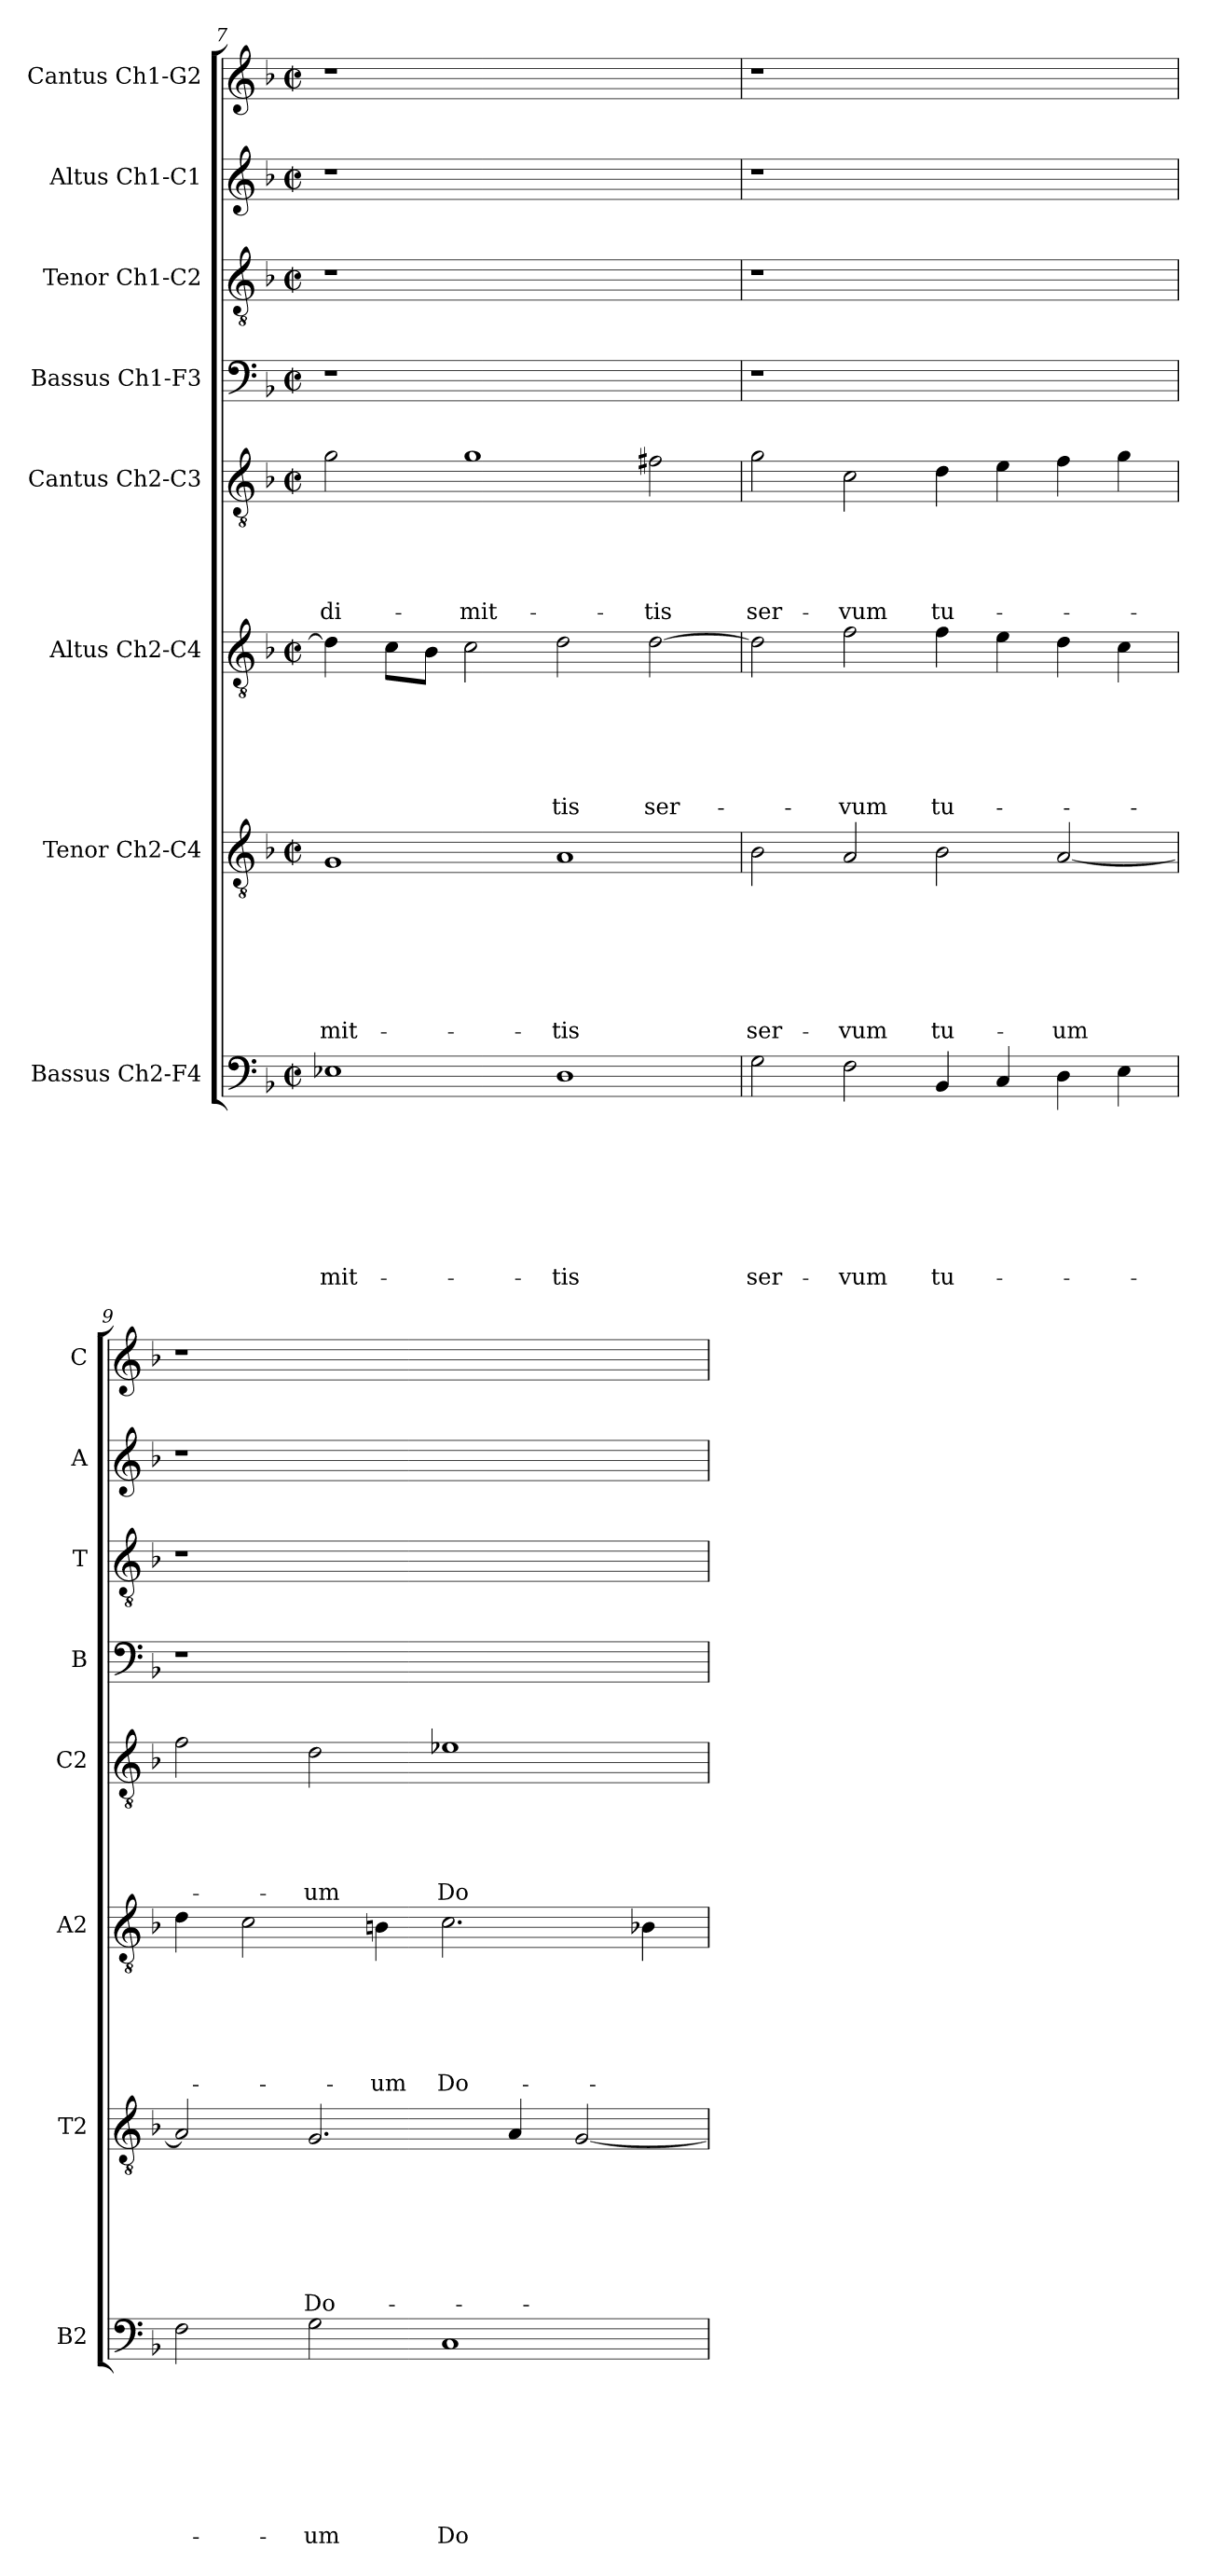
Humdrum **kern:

**kern	**text	**text	**text	**text	**text	**text	**text	**text	**kern	**text	**text	**text	**text	**text	**text	**text	**kern	**text	**text	**text	**text	**text	**text	**kern	**text	**text	**text	**text	**text	**kern	**kern	**kern	**kern
*part8	*part8	*part8	*part8	*part8	*part8	*part8	*part8	*part8	*part7	*part7	*part7	*part7	*part7	*part7	*part7	*part7	*part6	*part6	*part6	*part6	*part6	*part6	*part6	*part5	*part5	*part5	*part5	*part5	*part5	*part4	*part3	*part2	*part1
*staff8	*staff8	*staff8	*staff8	*staff8	*staff8	*staff8	*staff8	*staff8	*staff7	*staff7	*staff7	*staff7	*staff7	*staff7	*staff7	*staff7	*staff6	*staff6	*staff6	*staff6	*staff6	*staff6	*staff6	*staff5	*staff5	*staff5	*staff5	*staff5	*staff5	*staff4	*staff3	*staff2	*staff1
*I"Bassus Ch2-F4	*	*	*	*	*	*	*	*	*I"Tenor Ch2-C4	*	*	*	*	*	*	*	*I"Altus Ch2-C4	*	*	*	*	*	*	*I"Cantus Ch2-C3	*	*	*	*	*	*I"Bassus Ch1-F3	*I"Tenor Ch1-C2	*I"Altus Ch1-C1	*I"Cantus Ch1-G2
*I'B2	*	*	*	*	*	*	*	*	*I'T2	*	*	*	*	*	*	*	*I'A2	*	*	*	*	*	*	*I'C2	*	*	*	*	*	*I'B	*I'T	*I'A	*I'C
*clefF4	*	*	*	*	*	*	*	*	*clefGv2	*	*	*	*	*	*	*	*clefGv2	*	*	*	*	*	*	*clefGv2	*	*	*	*	*	*clefF4	*clefGv2	*clefG2	*clefG2
*k[b-]	*	*	*	*	*	*	*	*	*k[b-]	*	*	*	*	*	*	*	*k[b-]	*	*	*	*	*	*	*k[b-]	*	*	*	*	*	*k[b-]	*k[b-]	*k[b-]	*k[b-]
*F:	*	*	*	*	*	*	*	*	*F:	*	*	*	*	*	*	*	*F:	*	*	*	*	*	*	*F:	*	*	*	*	*	*F:	*F:	*F:	*F:
*M2/2	*	*	*	*	*	*	*	*	*M2/2	*	*	*	*	*	*	*	*M2/2	*	*	*	*	*	*	*M2/2	*	*	*	*	*	*M2/2	*M2/2	*M2/2	*M2/2
*met(c|)	*	*	*	*	*	*	*	*	*met(c|)	*	*	*	*	*	*	*	*met(c|)	*	*	*	*	*	*	*met(c|)	*	*	*	*	*	*met(c|)	*met(c|)	*met(c|)	*met(c|)
=7	=7	=7	=7	=7	=7	=7	=7	=7	=7	=7	=7	=7	=7	=7	=7	=7	=7	=7	=7	=7	=7	=7	=7	=7	=7	=7	=7	=7	=7	=7	=7	=7	=7
!	!	!	!	!	!	!	!	!LO:LY:b	!	!	!	!	!	!	!	!LO:LY:b	!	!	!	!	!	!	!	!	!	!	!	!	!LO:LY:b	!	!	!	!
1E-X	.	.	.	.	.	.	.	-mit-	1G	.	.	.	.	.	.	-mit-	4d\]	.	.	.	.	.	.	2g\	.	.	.	.	di-	1r	1r	1r	1r
.	.	.	.	.	.	.	.	.	.	.	.	.	.	.	.	.	8c\L	.	.	.	.	.	.	.	.	.	.	.	.	.	.	.	.
.	.	.	.	.	.	.	.	.	.	.	.	.	.	.	.	.	8B-\J	.	.	.	.	.	.	.	.	.	.	.	.	.	.	.	.
!	!	!	!	!	!	!	!	!	!	!	!	!	!	!	!	!	!	!	!	!	!	!	!	!	!	!	!	!	!LO:LY:b	!	!	!	!
.	.	.	.	.	.	.	.	.	.	.	.	.	.	.	.	.	2c\	.	.	.	.	.	.	1g	.	.	.	.	-mit-	.	.	.	.
!	!	!	!	!	!	!	!	!LO:LY:b	!	!	!	!	!	!	!	!LO:LY:b	!	!	!	!	!	!	!LO:LY:b	!	!	!	!	!	!	!	!	!	!
1D	.	.	.	.	.	.	.	-tis	1A	.	.	.	.	.	.	-tis	2d\	.	.	.	.	.	-tis	.	.	.	.	.	.	1ryy	1ryy	1ryy	1ryy
!	!	!	!	!	!	!	!	!	!	!	!	!	!	!	!	!	!	!	!	!	!	!	!LO:LY:b	!	!	!	!	!	!LO:LY:b	!	!	!	!
.	.	.	.	.	.	.	.	.	.	.	.	.	.	.	.	.	[2d\	.	.	.	.	.	ser-	2f#\	.	.	.	.	-tis	.	.	.	.
=8	=8	=8	=8	=8	=8	=8	=8	=8	=8	=8	=8	=8	=8	=8	=8	=8	=8	=8	=8	=8	=8	=8	=8	=8	=8	=8	=8	=8	=8	=8	=8	=8	=8
!	!	!	!	!	!	!	!	!LO:LY:b	!	!	!	!	!	!	!	!LO:LY:b	!	!	!	!	!	!	!	!	!	!	!	!	!LO:LY:b	!	!	!	!
2G\	.	.	.	.	.	.	.	ser-	2B-\	.	.	.	.	.	.	ser-	2d\]	.	.	.	.	.	.	2g\	.	.	.	.	ser-	1r	1r	1r	1r
!	!	!	!	!	!	!	!	!LO:LY:b	!	!	!	!	!	!	!	!LO:LY:b	!	!	!	!	!	!	!LO:LY:b	!	!	!	!	!	!LO:LY:b	!	!	!	!
2F\	.	.	.	.	.	.	.	-vum	2A/	.	.	.	.	.	.	-vum	2f\	.	.	.	.	.	-vum	2c\	.	.	.	.	-vum	.	.	.	.
!	!	!	!	!	!	!	!	!LO:LY:b	!	!	!	!	!	!	!	!LO:LY:b	!	!	!	!	!	!	!LO:LY:b	!	!	!	!	!	!LO:LY:b	!	!	!	!
4BB-/	.	.	.	.	.	.	.	tu-	2B-\	.	.	.	.	.	.	tu-	4f\	.	.	.	.	.	tu-	4d\	.	.	.	.	tu-	1ryy	1ryy	1ryy	1ryy
4C/	.	.	.	.	.	.	.	.	.	.	.	.	.	.	.	.	4e\	.	.	.	.	.	.	4e\	.	.	.	.	.	.	.	.	.
!	!	!	!	!	!	!	!	!	!	!	!	!	!	!	!	!LO:LY:b	!	!	!	!	!	!	!	!	!	!	!	!	!	!	!	!	!
4D\	.	.	.	.	.	.	.	.	[2A/	.	.	.	.	.	.	-um	4d\	.	.	.	.	.	.	4f\	.	.	.	.	.	.	.	.	.
4E\	.	.	.	.	.	.	.	.	.	.	.	.	.	.	.	.	4c\	.	.	.	.	.	.	4g\	.	.	.	.	.	.	.	.	.
=9	=9	=9	=9	=9	=9	=9	=9	=9	=9	=9	=9	=9	=9	=9	=9	=9	=9	=9	=9	=9	=9	=9	=9	=9	=9	=9	=9	=9	=9	=9	=9	=9	=9
2F\	.	.	.	.	.	.	.	.	2A/]	.	.	.	.	.	.	.	4d\	.	.	.	.	.	.	2f\	.	.	.	.	.	1r	1r	1r	1r
.	.	.	.	.	.	.	.	.	.	.	.	.	.	.	.	.	2c\	.	.	.	.	.	.	.	.	.	.	.	.	.	.	.	.
!	!	!	!	!	!	!	!	!LO:LY:b	!	!	!	!	!	!	!	!LO:LY:b	!	!	!	!	!	!	!	!	!	!	!	!	!LO:LY:b	!	!	!	!
2G\	.	.	.	.	.	.	.	-um	2.G/	.	.	.	.	.	.	Do-	.	.	.	.	.	.	.	2d\	.	.	.	.	-um	.	.	.	.
!	!	!	!	!	!	!	!	!	!	!	!	!	!	!	!	!	!	!	!	!	!	!	!LO:LY:b	!	!	!	!	!	!	!	!	!	!
.	.	.	.	.	.	.	.	.	.	.	.	.	.	.	.	.	4Bn\	.	.	.	.	.	-um	.	.	.	.	.	.	.	.	.	.
!	!	!	!	!	!	!	!	!LO:LY:b	!	!	!	!	!	!	!	!	!	!	!	!	!	!	!LO:LY:b	!	!	!	!	!	!LO:LY:b	!	!	!	!
1C	.	.	.	.	.	.	.	Do-	.	.	.	.	.	.	.	.	2.c\	.	.	.	.	.	Do-	1e-X	.	.	.	.	Do-	1ryy	1ryy	1ryy	1ryy
.	.	.	.	.	.	.	.	.	4A/	.	.	.	.	.	.	.	.	.	.	.	.	.	.	.	.	.	.	.	.	.	.	.	.
.	.	.	.	.	.	.	.	.	[2G/	.	.	.	.	.	.	.	.	.	.	.	.	.	.	.	.	.	.	.	.	.	.	.	.
.	.	.	.	.	.	.	.	.	.	.	.	.	.	.	.	.	4B-X\	.	.	.	.	.	.	.	.	.	.	.	.	.	.	.	.
=	=	=	=	=	=	=	=	=	=	=	=	=	=	=	=	=	=	=	=	=	=	=	=	=	=	=	=	=	=	=	=	=	=
*-	*-	*-	*-	*-	*-	*-	*-	*-	*-	*-	*-	*-	*-	*-	*-	*-	*-	*-	*-	*-	*-	*-	*-	*-	*-	*-	*-	*-	*-	*-	*-	*-	*-
